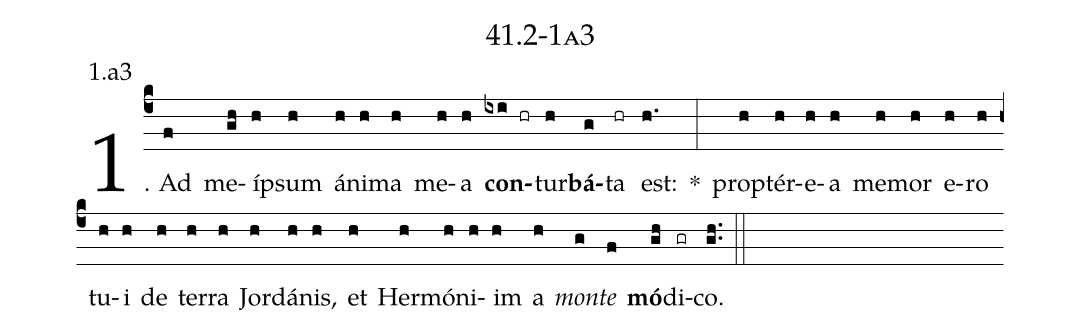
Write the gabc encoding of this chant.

name: 41.2-1a3;
annotation: 1.a3;
%%
(c4)1. Ad(f) me(gh)íp(h)sum(h) á(h)ni(h)ma(h) me(h)a(h) <b>con</b>(ixi hr)tur(h)<b>bá</b>(g)ta(hr) est:(h.) *(:) prop(h)tér(h)e(h)a(h) me(h)mor(h) e(h)ro(h) tu(h)i(h) de(h) ter(h)ra(h) Jor(h)dá(h)nis,(h) et(h) Her(h)mó(h)ni(h)im(h) a(h) <i>mon</i>(g)<i>te</i>(f) <b>mó</b>(gh)di(gr)co.(gh..) (::)


%E(h) u(h) o(g) u(f) a(gh) e.(gh..) (::)
